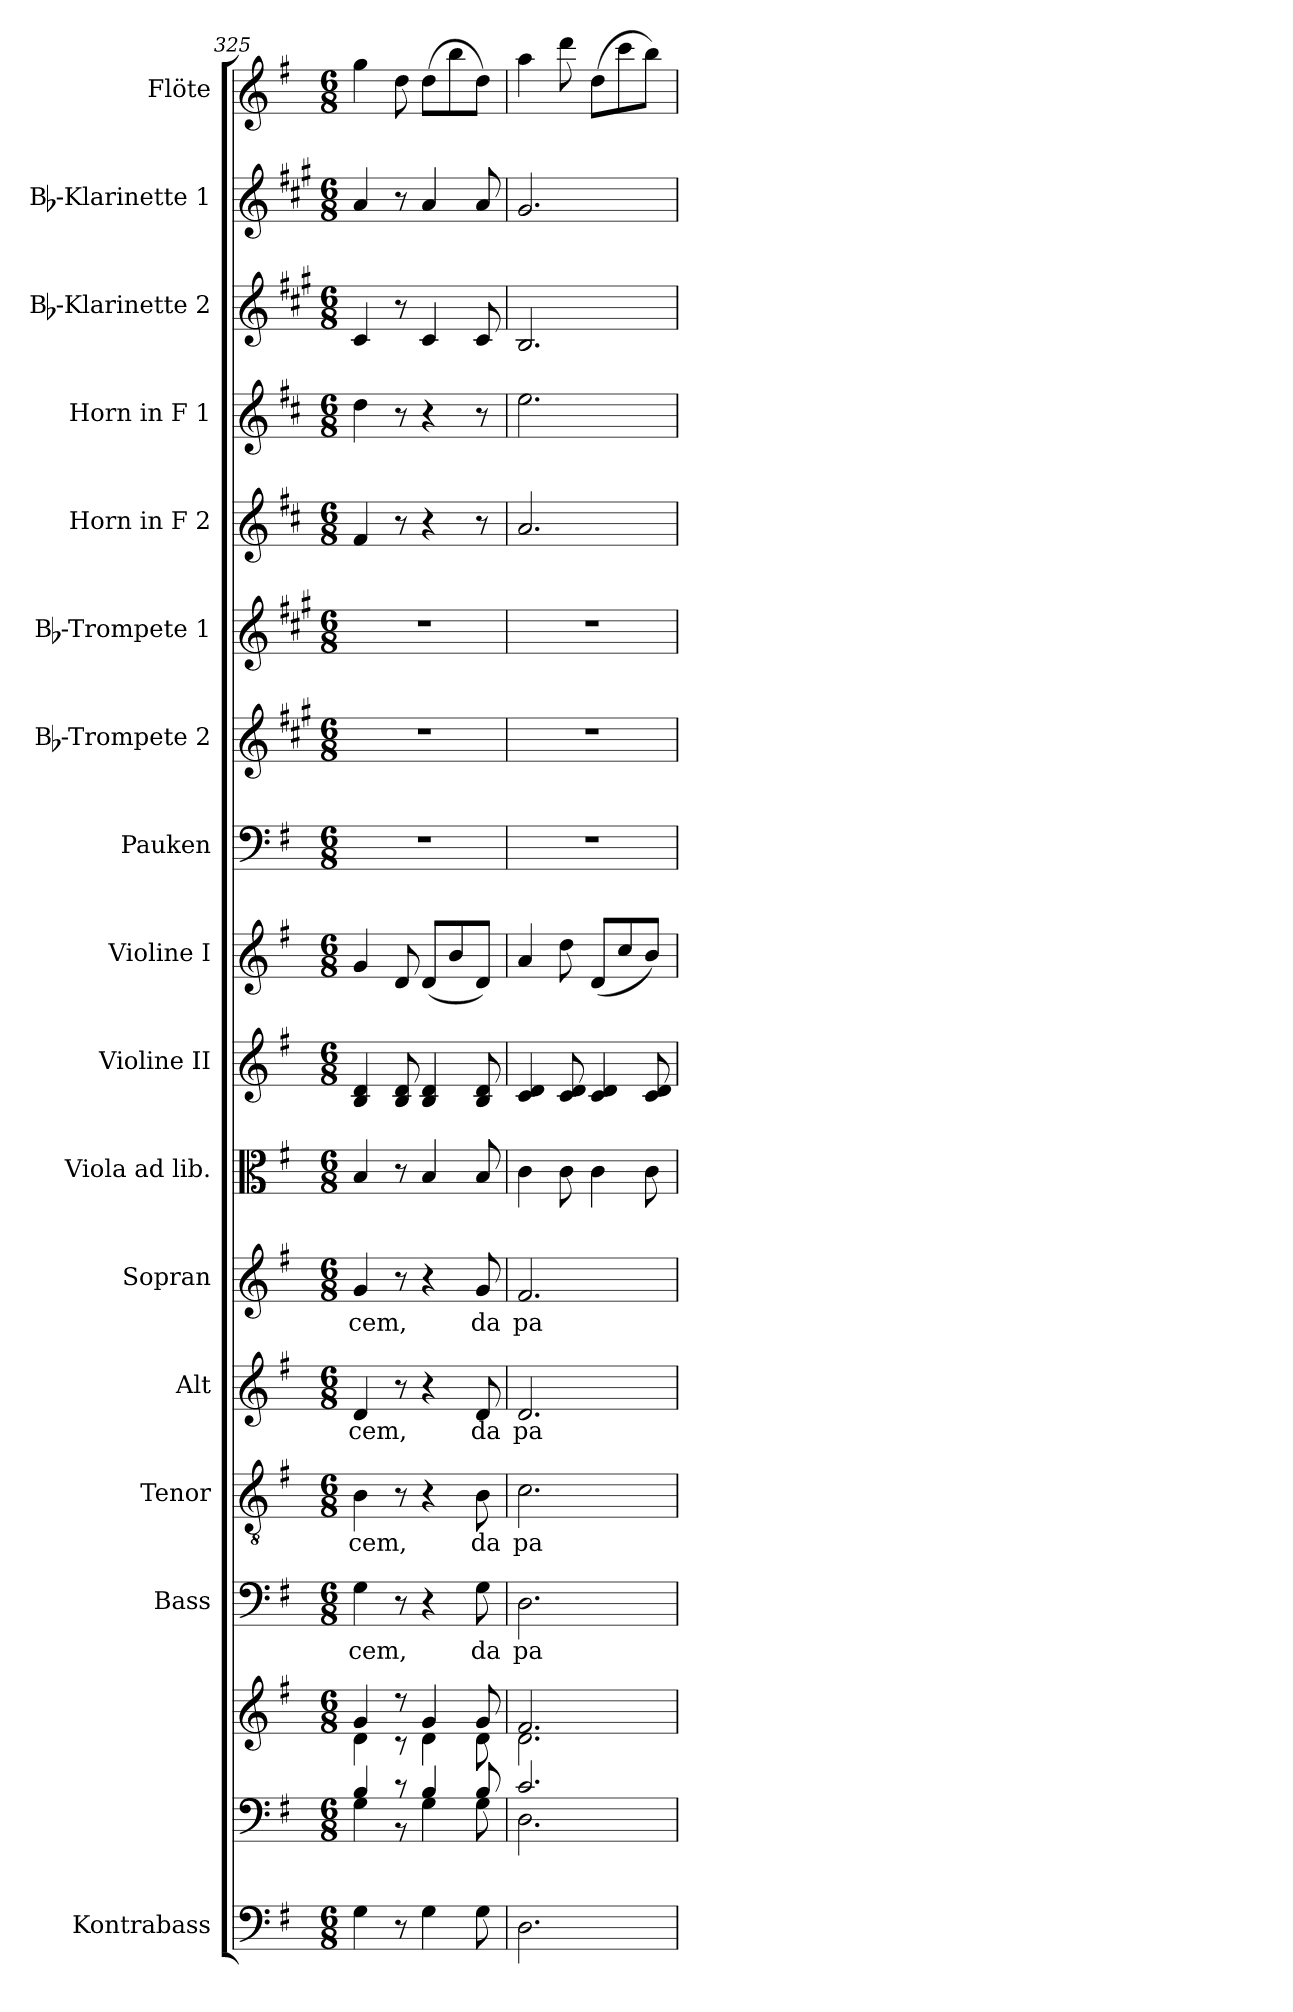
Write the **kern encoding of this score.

**kern	**kern	**kern	**kern	**text	**kern	**text	**kern	**text	**kern	**text	**kern	**kern	**kern	**kern	**kern	**kern	**kern	**kern	**kern	**kern	**kern
*part17	*part16	*part16	*part15	*part15	*part14	*part14	*part13	*part13	*part12	*part12	*part11	*part10	*part9	*part8	*part7	*part6	*part5	*part4	*part3	*part2	*part1
*staff18	*staff17	*staff16	*staff15	*staff15	*staff14	*staff14	*staff13	*staff13	*staff12	*staff12	*staff11	*staff10	*staff9	*staff8	*staff7	*staff6	*staff5	*staff4	*staff3	*staff2	*staff1
*I"Kontrabass	*	*	*I"Bass	*	*I"Tenor	*	*I"Alt	*	*I"Sopran	*	*I"Viola ad lib.	*I"Violine II	*I"Violine I	*I"Pauken	*I"Bb-Trompete 2	*I"Bb-Trompete 1	*I"Horn in F 2	*I"Horn in F 1	*I"Bb-Klarinette 2	*I"Bb-Klarinette 1	*I"Flöte
*I'Kb.	*	*	*I'B.	*	*I'T.	*	*I'A.	*	*I'S.	*	*I'Vla.	*I'Vl. II	*I'Vl. I	*I'Pk.	*I'Bb Trp. 2	*I'Bb Trp. 1	*	*	*I'Bb Kl. 2	*I'Bb Kl. 1	*I'Fl.
!!LO:PB:g=z
*clefF4	*clefF4	*clefG2	*clefF4	*	*clefGv2	*	*clefG2	*	*clefG2	*	*clefC3	*clefG2	*clefG2	*clefF4	*clefG2	*clefG2	*clefG2	*clefG2	*clefG2	*clefG2	*clefG2
*ITrd7c12	*	*	*	*	*	*	*	*	*	*	*	*	*	*	*ITrd1c2	*ITrd1c2	*ITrd4c7	*ITrd4c7	*ITrd1c2	*ITrd1c2	*
*k[f#]	*k[f#]	*k[f#]	*k[f#]	*	*k[f#]	*	*k[f#]	*	*k[f#]	*	*k[f#]	*k[f#]	*k[f#]	*k[f#]	*k[f#]	*k[f#]	*k[f#]	*k[f#]	*k[f#]	*k[f#]	*k[f#]
*G:	*G:	*G:	*G:	*	*G:	*	*G:	*	*G:	*	*G:	*G:	*G:	*G:	*G:	*G:	*G:	*G:	*G:	*G:	*G:
*M6/8	*M6/8	*M6/8	*M6/8	*	*M6/8	*	*M6/8	*	*M6/8	*	*M6/8	*M6/8	*M6/8	*M6/8	*M6/8	*M6/8	*M6/8	*M6/8	*M6/8	*M6/8	*M6/8
=325	=325	=325	=325	=325	=325	=325	=325	=325	=325	=325	=325	=325	=325	=325	=325	=325	=325	=325	=325	=325	=325
*	*^	*^	*	*	*	*	*	*	*	*	*	*	*	*	*	*	*	*	*	*	*
!	!	!	!	!	!	!LO:LY:b	!	!LO:LY:b	!	!LO:LY:b	!	!LO:LY:b	!	!	!	!	!	!	!	!	!	!	!
4GG\	4B/	4G\	4g/	4d\	4G\	-cem,	4B\	-cem,	4d/	-cem,	4g/	-cem,	4B/	4B/ 4d/	4g/	2.r	2.r	2.r	4B/	4g\	4B/	4g/	4gg\
8r	8r	8r	8r	8r	8r	.	8r	.	8r	.	8r	.	8r	8B/ 8d/	8d/	.	.	.	8r	8r	8r	8r	8dd\
4GG\	4B/	4G\	4g/	4d\	4r	.	4r	.	4r	.	4r	.	4B/	4B/ 4d/	(<8d/L	.	.	.	4r	4r	4B/	4g/	(>8dd\L
.	.	.	.	.	.	.	.	.	.	.	.	.	.	.	8b/	.	.	.	.	.	.	.	8bb\
!	!	!	!	!	!	!LO:LY:b	!	!LO:LY:b	!	!LO:LY:b	!	!LO:LY:b	!	!	!	!	!	!	!	!	!	!	!
8GG\	8B/	8G\	8g/	8d\	8G\	da	8B\	da	8d/	da	8g/	da	8B/	8B/ 8d/	8d/J)	.	.	.	8r	8r	8B/	8g/	8dd\J)
=326	=326	=326	=326	=326	=326	=326	=326	=326	=326	=326	=326	=326	=326	=326	=326	=326	=326	=326	=326	=326	=326	=326	=326
!	!	!	!	!	!	!LO:LY:b	!	!LO:LY:b	!	!LO:LY:b	!	!LO:LY:b	!	!	!	!	!	!	!	!	!	!	!
2.DD\	2.c/	2.D\	2.f#/	2.d\	2.D\	pa-	2.c\	pa-	2.d/	pa-	2.f#/	pa-	4c\	4c/ 4d/	4a/	2.r	2.r	2.r	2.d/	2.a\	2.A/	2.f#/	4aa\
.	.	.	.	.	.	.	.	.	.	.	.	.	8c\	8c/ 8d/	8dd\	.	.	.	.	.	.	.	8ddd\
.	.	.	.	.	.	.	.	.	.	.	.	.	4c\	4c/ 4d/	(<8d/L	.	.	.	.	.	.	.	(>8dd\L
.	.	.	.	.	.	.	.	.	.	.	.	.	.	.	8cc/	.	.	.	.	.	.	.	8ccc\
.	.	.	.	.	.	.	.	.	.	.	.	.	8c\	8c/ 8d/	8b/J)	.	.	.	.	.	.	.	8bb\J)
*	*v	*v	*	*	*	*	*	*	*	*	*	*	*	*	*	*	*	*	*	*	*	*	*
*	*	*v	*v	*	*	*	*	*	*	*	*	*	*	*	*	*	*	*	*	*	*	*
=	=	=	=	=	=	=	=	=	=	=	=	=	=	=	=	=	=	=	=	=	=
*-	*-	*-	*-	*-	*-	*-	*-	*-	*-	*-	*-	*-	*-	*-	*-	*-	*-	*-	*-	*-	*-
